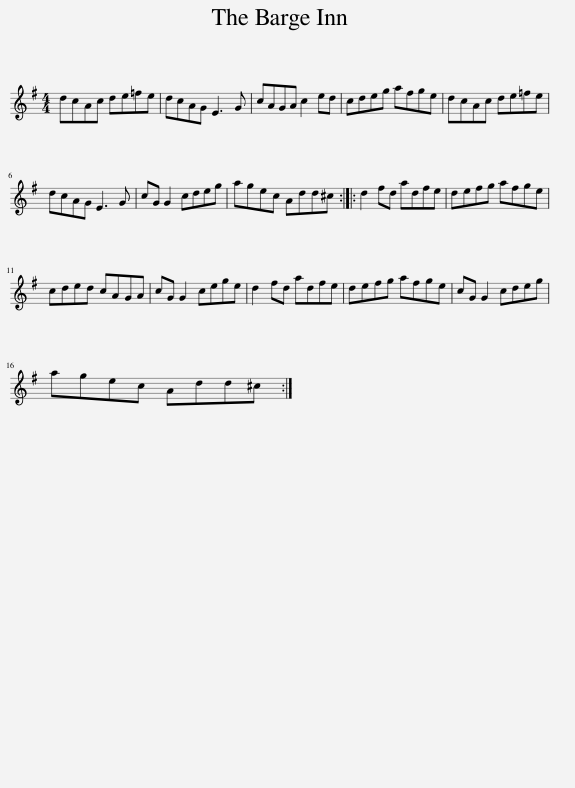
X:1
L:1/8
M:4/4
I:linebreak $
K:G
V:1 treble
V:1
 dcAc de=fe | dcAG E3 G | cAGA c2 ed | cdeg afge | dcAc de=fe |$ %5
 dcAG E3 G | cG G2 cdeg | agec Add^c :: d2 fd adfe | defg afge |$ %10
 cded cAGA | cG G2 cege | d2 fd adfe | defg afge | cG G2 cdeg |$ %15
 agec Add^c :| %16
